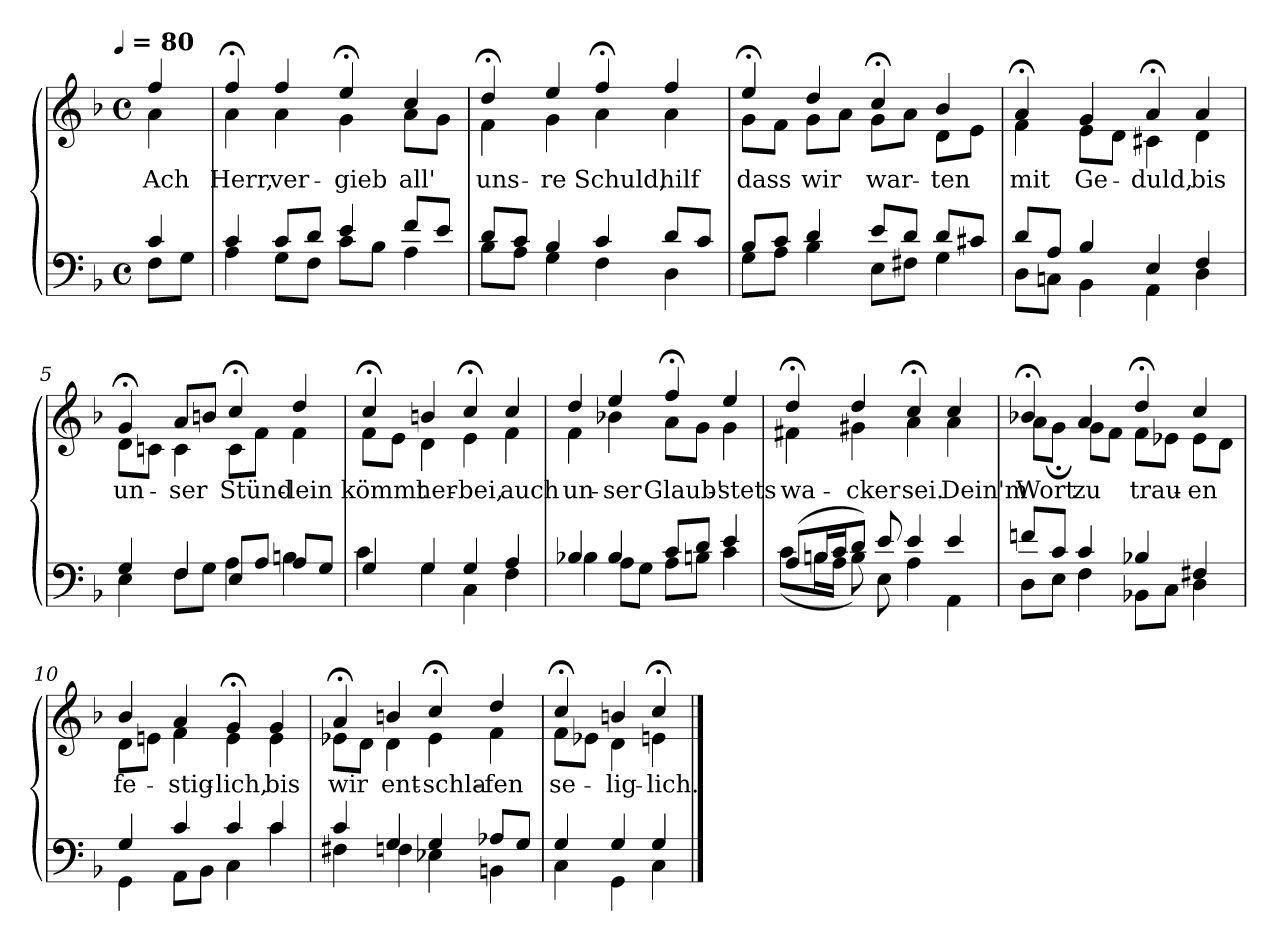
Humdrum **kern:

**kern	**kern	**text	**dynam
*part1	*part1	*part1	*part1
*staff2	*staff1	*staff1	*staff1/2
*clefF4	*clefG2	*	*
*k[b-]	*k[b-]	*	*
!!LO:TX:omd:t=[quarter] = 80
*M4/4	*M4/4	*	*
*met(c)	*met(c)	*	*
*MM80	*MM80	*	*
=	=	=	=
*^	*^	*	*
4c	8FL	4ff	4a	Ach	.
.	8GJ	.	.	.	.
=1	=1	=1	=1	=1	=1
4c	4A	4ff;<	4a	Herr,	.
8cL	8GL	4ff	4a	ver-	♩ = 79
8dJ	8FJ	.	.	.	.
4e	8cL	4ee;<	4g	-gieb	♩ = 78
.	8B-J	.	.	.	.
8fL	4A	4cc	8aL	all'	.
8eJ	.	.	8gJ	.	.
=2	=2	=2	=2	=2	=2
8dL	8B-L	4dd;<	4f	uns-	.
8cJ	8AJ	.	.	.	.
4B-	4G	4ee	4g	-re	♩ = 76
4c	4F	4ff;<	4a	Schuld,	.
8dL	4D	4ff	4a	hilf	♩ = 79
8cJ	.	.	.	.	.
=3	=3	=3	=3	=3	=3
8B-L	8GL	4ee;<	8gL	dass	.
8cJ	8AJ	.	8fJ	.	.
4d	4B-	4dd	8gL	wir	.
.	.	.	8aJ	.	.
8eL	8EL	4cc;<	8gL	war-	♩ = 78
8dJ	8F#XJ	.	8aJ	.	.
8dL	4G	4b-	8dL	-ten	♩ = 77
8c#XJ	.	.	8eJ	.	.
=4	=4	=4	=4	=4	=4
8dL	8DL	4a;<	4f	mit	.
8AJ	8CnJ	.	.	.	.
4B-	4BB-	4g	8eL	Ge-	♩ = 74
.	.	.	8dJ	.	.
4E	4AA	4a;<	4c#X	-duld,	.
4F	4D	4a	4d	bis	♩ = 77
!!LO:LB:g=z	!!
=5	=5	=5	=5	=5	=5
*	*	*MM79	*	*	*
4G	4E	4g;<	8dL	un-	.
.	.	.	8cnJ	.	.
4F	8FL	8aL	4c	-ser	.
.	8GJ	8bnJ	.	.	.
8EL	4A	4cc;<	8cL	Stünd-	.
8AJ	.	.	8fJ	.	.
8AL	4Bn	4dd	4f	-lein	.
8GJ	.	.	.	.	.
=6	=6	=6	=6	=6	=6
4G	4c	4cc;<	8fL	kömmt	.
.	.	.	8eJ	.	.
4G	4G	4bn	4d	her-	♩ = 75
4G	4C	4cc;<	4e	-bei,	.
4A	4F	4cc	4f	auch	♩ = 76.1
=7	=7	=7	=7	=7	=7
4B-X	4B-	4dd	4f	un-	.
4B-	8AL	4ee	4b-X	-ser	.
.	8GJ	.	.	.	.
8cL	8AL	4ff;<	8aL	Glaub'-	♩ = 78
8dJ	8BnJ	.	8gJ	.	.
4e	4c	4ee	4g	-stets	.
=8	=8	=8	=8	=8	=8
*	*	*MM77	*	*	*
(8AL	(8cL	4dd;<	4f#X	wa-	.
16BnL	16BL	.	.	.	.
16cJ	16AJJ	.	.	.	.
8dJ)	8B)	4dd	4g#X	-cker	♩ = 74
8e	8E	.	.	.	.
4e	4A	4cc;<	4a	sei.	.
4e	4AA	4cc	4a	Dein'm	.
!!LO:LB:g=z	!!
=9	=9	=9	=9	=9	=9
*	*	*MM75	*	*	*
8fnL	8DL	4b-X;<	8aL	Wort	.
8cJ	8EJ	.	8g;J	.	.
4c	4F	4a	8gL	zu	.
.	.	.	8fJ	.	.
4B-X	8BB-XL	4dd;<	8fL	trau-	♩ = 75.4
.	8CJ	.	8e-XJ	.	.
4F#X	4D	4cc	8e-L	-en	♩ = 74
.	.	.	8dJ	.	.
=10	=10	=10	=10	=10	=10
*	*	*MM73	*	*	*
4G	4GG	4b-	8dL	fe-	.
.	.	.	8enJ	.	.
4c	8AAL	4a	4f	-stig-	♩ = 71
.	8BB-J	.	.	.	.
4c	4C	4g;<	4e	-lich,	.
4c	4c	4g	4e	bis	♩ = 72
=11	=11	=11	=11	=11	=11
*	*	*MM73	*	*	*
4c	4F#X	4a;<	8e-XL	wir	.
.	.	.	8dJ	.	.
4G	4Fn	4bn	4d	ent-	.
4G	4E-X	4cc;<	4e-	-schla-	.
8A-XL	4BBn	4dd	4f	-fen	♩ = 70
8GJ	.	.	.	.	.
=12	=12	=12	=12	=12	=12
4G	4C	4cc;<	8fL	se-	.
.	.	.	8e-XJ	.	.
4G	4GG	4bn	4d	-lig-	♩ = 64
4G	4C	4cc;<	4en	-lich.	♩ = 58.8
*v	*v	*	*	*	*
*	*v	*v	*	*
==	==	==	==
*-	*-	*-	*-
